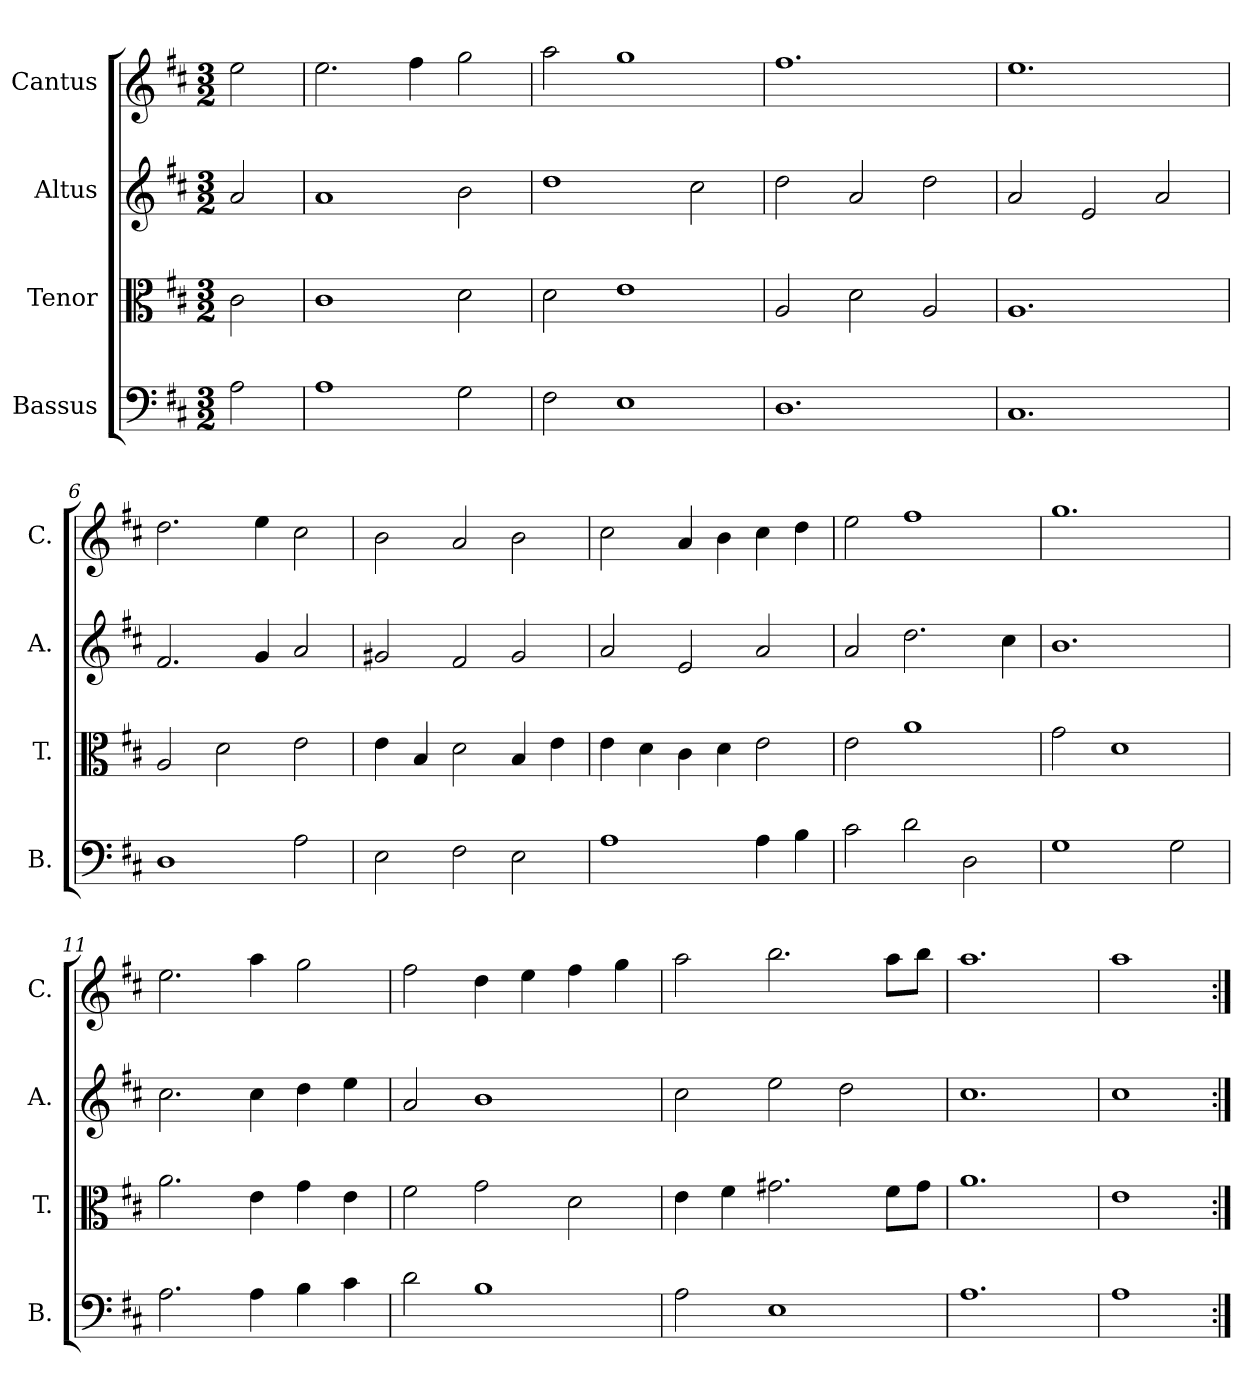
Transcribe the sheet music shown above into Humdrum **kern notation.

**kern	**kern	**kern	**kern
*part4	*part3	*part2	*part1
*staff4	*staff3	*staff2	*staff1
*I"Bassus	*I"Tenor	*I"Altus	*I"Cantus
*I'B.	*I'T.	*I'A.	*I'C.
*clefF4	*clefC3	*clefG2	*clefG2
*k[f#c#]	*k[f#c#]	*k[f#c#]	*k[f#c#]
*D:	*D:	*D:	*D:
*M3/2	*M3/2	*M3/2	*M3/2
=1	=1	=1	=1
2A\	2c#\	2a/	2ee\
=2	=2	=2	=2
1A\	1c#\	1a/	2.ee\
.	.	.	4ff#\
2G\	2d\	2b\	2gg\
=3	=3	=3	=3
2F#\	2d\	1dd\	2aa\
1E\	1e\	.	1gg\
.	.	2cc#\	.
=4	=4	=4	=4
1.D\	2A/	2dd\	1.ff#\
.	2d\	2a/	.
.	2A/	2dd\	.
=5	=5	=5	=5
1.C#/	1.A/	2a/	1.ee\
.	.	2e/	.
.	.	2a/	.
=6	=6	=6	=6
1D\	2A/	2.f#/	2.dd\
.	2d\	.	.
.	.	4g/	4ee\
2A\	2e\	2a/	2cc#\
=7	=7	=7	=7
2E\	4e\	2g#X/	2b\
.	4B/	.	.
2F#\	2d\	2f#/	2a/
2E\	4B/	2g#/	2b\
.	4e\	.	.
!!LO:LB:g=z
=8	=8	=8	=8
1A\	4e\	2a/	2cc#\
.	4d\	.	.
.	4c#\	2e/	4a/
.	4d\	.	4b\
4A\	2e\	2a/	4cc#\
4B\	.	.	4dd\
=9	=9	=9	=9
2c#\	2e\	2a/	2ee\
2d\	1a\	2.dd\	1ff#\
2D\	.	.	.
.	.	4cc#\	.
=10	=10	=10	=10
1G\	2g\	1.b\	1.gg\
.	1d\	.	.
2G\	.	.	.
=11	=11	=11	=11
2.A\	2.a\	2.cc#\	2.ee\
4A\	4e\	4cc#\	4aa\
4B\	4g\	4dd\	2gg\
4c#\	4e\	4ee\	.
=12	=12	=12	=12
2d\	2f#\	2a/	2ff#\
1B\	2g\	1b\	4dd\
.	.	.	4ee\
.	2d\	.	4ff#\
.	.	.	4gg\
=13	=13	=13	=13
2A\	4e\	2cc#\	2aa\
.	4f#\	.	.
1E\	2.g#X\	2ee\	2.bb\
.	.	2dd\	.
.	8f#\L	.	8aa\L
.	8g#\J	.	8bb\J
=14	=14	=14	=14
1.A\	1.a\	1.cc#\	1.aa\
=15	=15	=15	=15
1A\	1e\	1cc#\	1aa\
=:|!	=:|!	=:|!	=:|!
*-	*-	*-	*-
